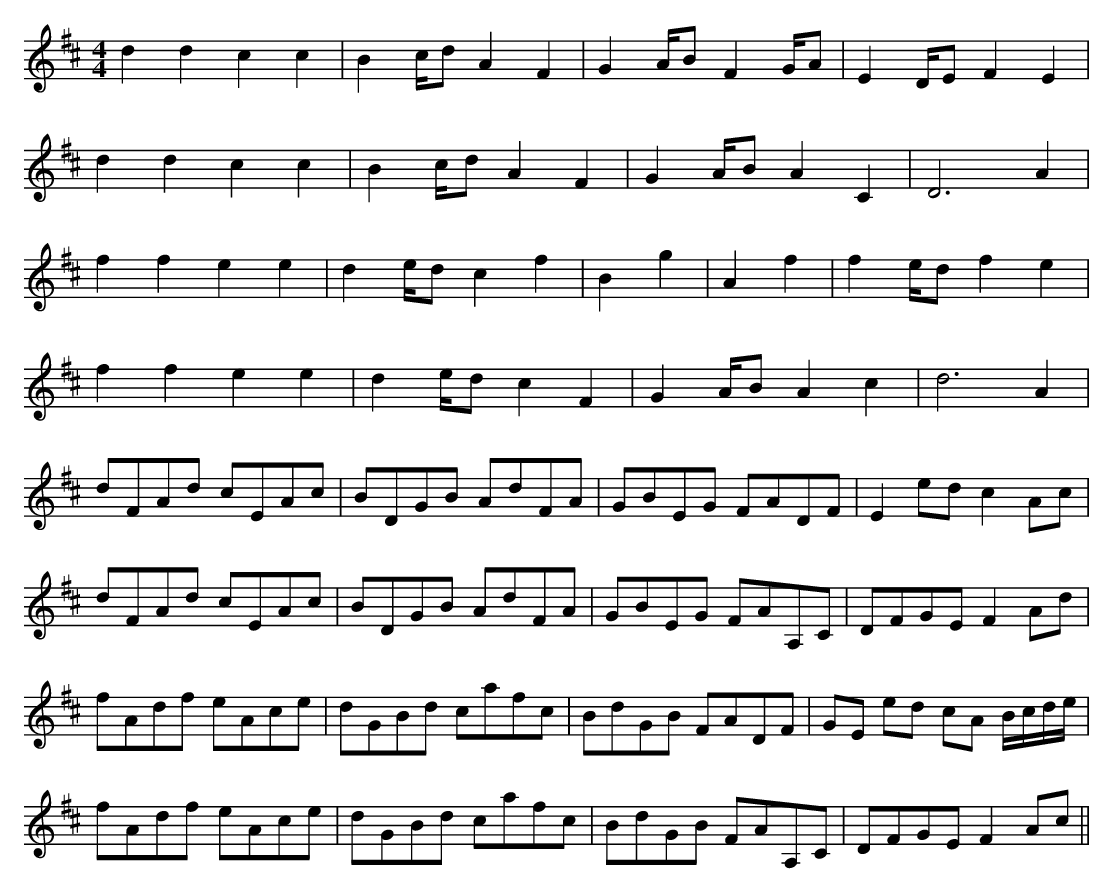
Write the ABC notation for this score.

X:1
M:4/4
K:D
d2 d2 c2 c2|B2 c/d A2 F2|G2 A/B F2 G/A|E2 D/E F2 E2|
d2 d2 c2 c2|B2 c/d A2 F2|G2 A/B A2 C2|D6 A2|
f2 f2 e2 e2|d2 e/d c2 f2|B2 g2|A2 f2|f2 e/d f2 e2|
f2 f2 e2 e2|d2 e/d c2 F2|G2 A/B A2 c2|d6 A2|
dFAd cEAc|BDGB AdFA|GBEG FADF|E2 ed c2 Ac|
dFAd cEAc|BDGB AdFA|GBEG FAA,C|DFGE F2 Ad|
fAdf eAce|dGBd cafc|BdGB FADF|GE ed cA B/c/d/e/|
fAdf eAce|dGBd cafc|BdGB FAA,C|DFGE F2 Ac||
